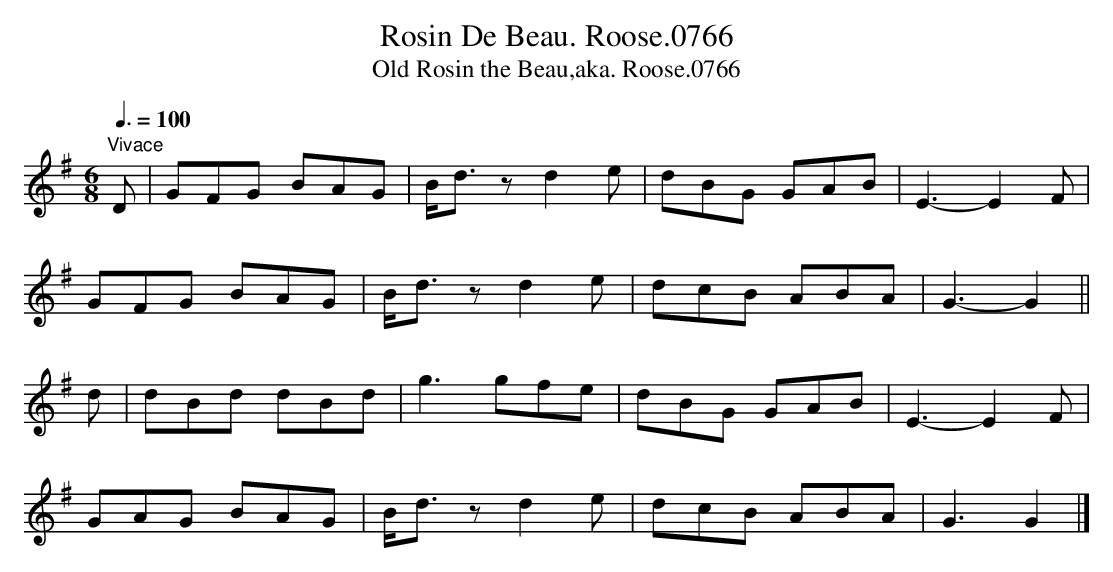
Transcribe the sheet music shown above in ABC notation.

X:1
T:Rosin De Beau. Roose.0766
T:Old Rosin the Beau,aka. Roose.0766
M:6/8
L:1/8
Q:3/8=100
K:G
"Vivace"
D| GFG BAG | B<dzd2e | dBG GAB | E3-E2F |
GFG BAG | B<dzd2e | dcB ABA | G3-G2||
d| dBd dBd | g3gfe | dBG GAB | E3-E2F |
GAG BAG | B<dzd2e |  dcB ABA | G3G2|]
